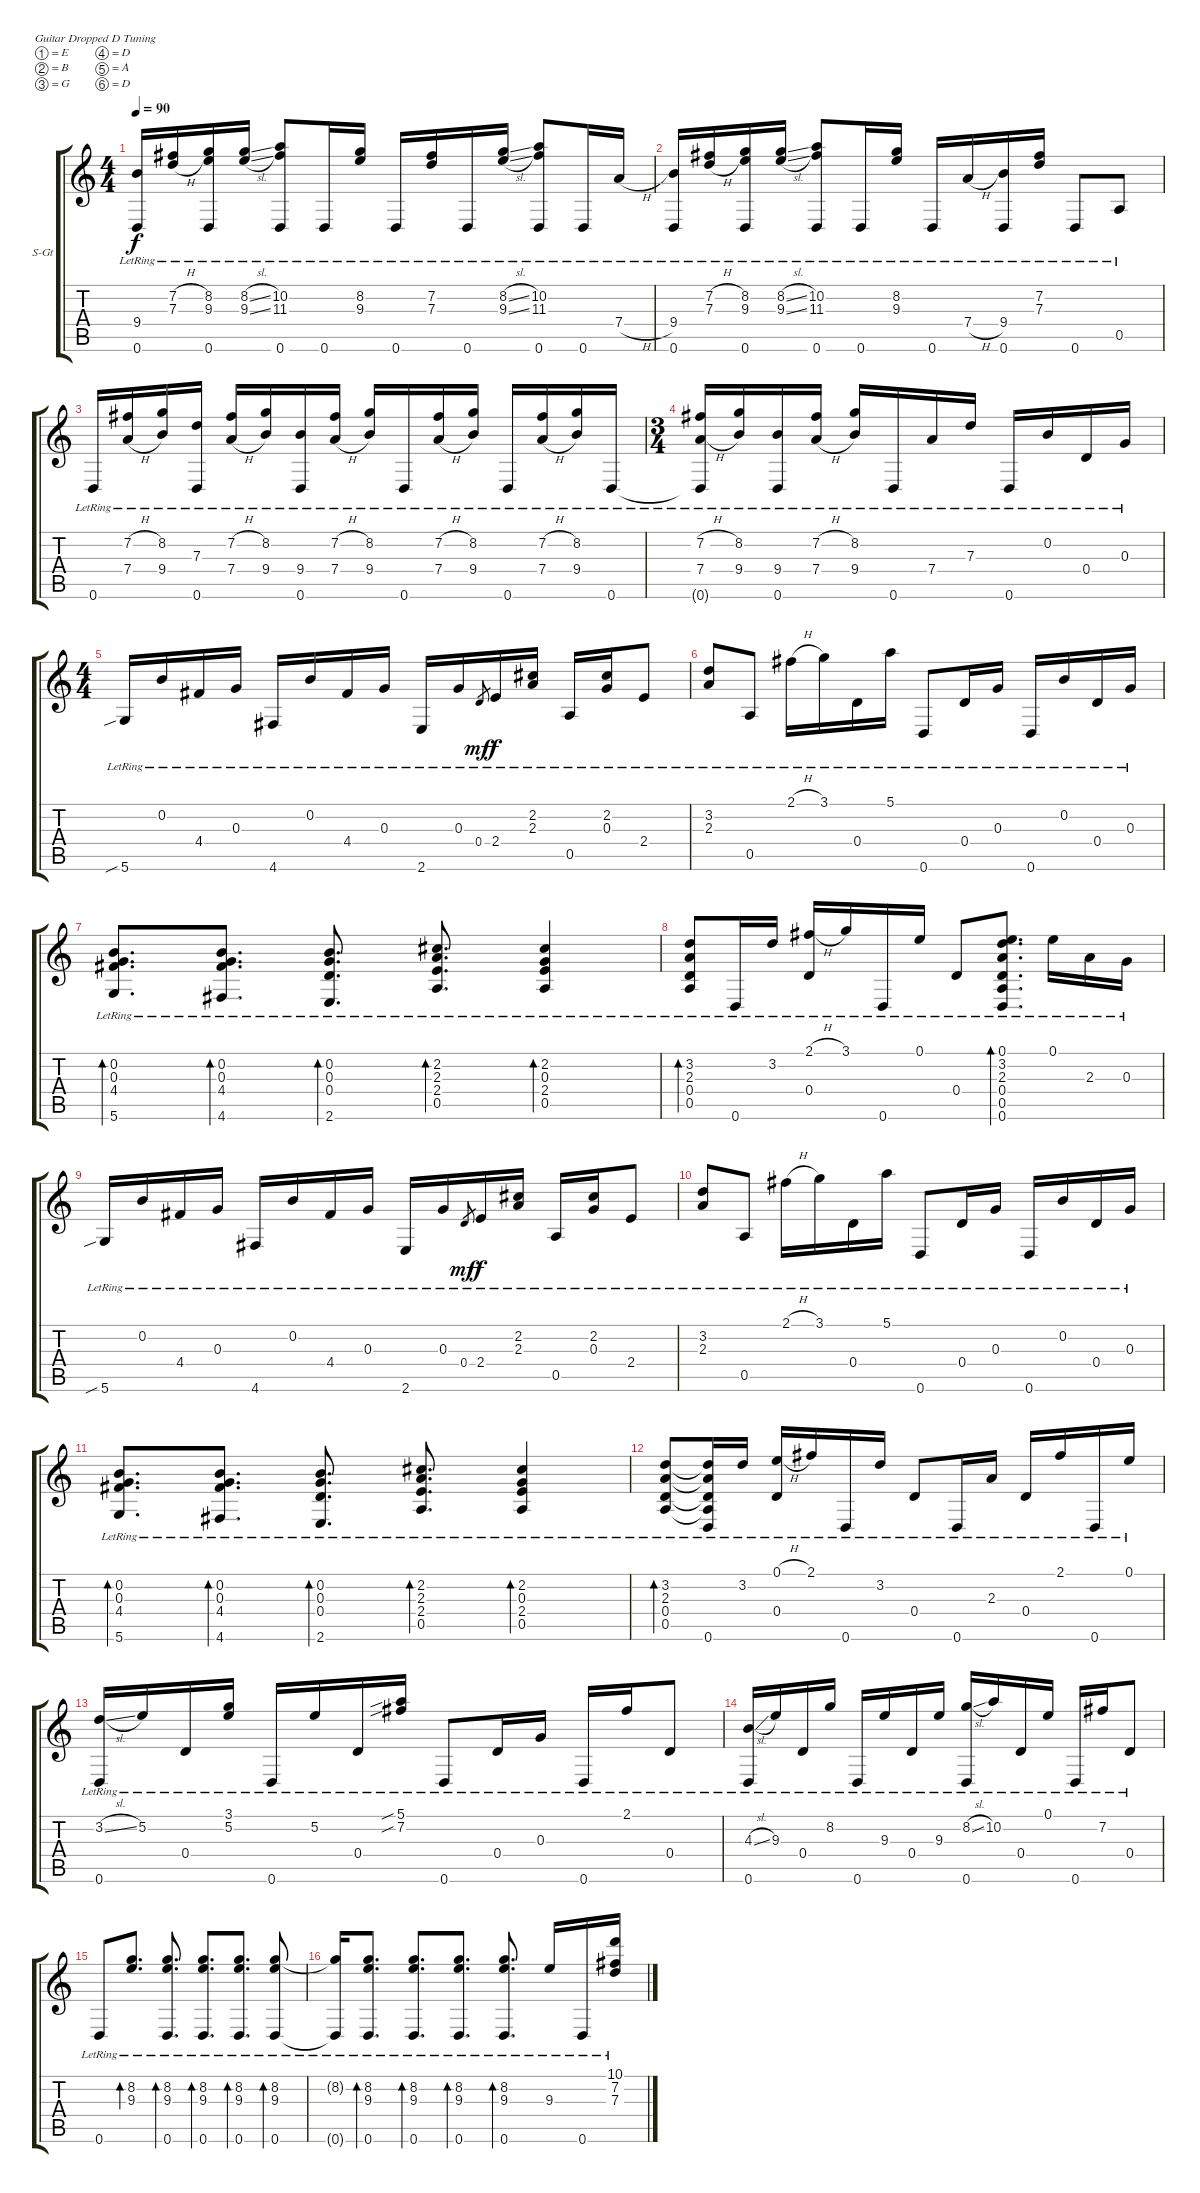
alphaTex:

\bracketExtendMode groupsimilarinstruments
\firstSystemTrackNameOrientation horizontal
\otherSystemsTrackNameOrientation horizontal
\track ("Track 1" "S-Gt") {instrument acousticguitarsteel}
\staff {score tabs}
\tuning (E4 B3 G3 D3 A2 D2)
\ts (4 4)
\tempo 90
\clef g2
\scale
0.506587
\ks c
(9.4{lr} 0.6{lr}).16{dy f} (7.2{h lr} 7.3{h lr}).16 (8.2{lr} 9.3{lr} 0.6{lr}).16 (8.2{sl lr} 9.3{sl lr}).16 (10.2{lr} 11.3{lr} 0.6{lr}).8 0.6{lr}.16 (8.2{lr} 9.3{lr}).16 0.6{lr}.16 (7.2{lr} 7.3{lr}).16 0.6{lr}.16 (8.2{sl lr} 9.3{sl lr}).16 (10.2{lr} 11.3{lr} 0.6{lr}).8 0.6{lr}.16 7.4{h lr}.16 |
\scale
0.493393 (9.4{lr} 0.6{lr}).16 (7.2{h lr} 7.3{h lr}).16 (8.2{lr} 9.3{lr} 0.6{lr}).16 (8.2{sl lr} 9.3{sl lr}).16 (10.2{lr} 11.3{lr} 0.6{lr}).8 0.6{lr}.16 (8.2{lr} 9.3{lr}).16 0.6{lr}.16 7.4{h lr}.16 (9.4{lr} 0.6{lr}).16 (7.2{lr} 7.3{lr}).16 0.6{lr}.8 0.5{lr}.8 |
\scale
0.508118 0.6{lr}.16 (7.2{h lr} 7.4{h lr}).16 (8.2{lr} 9.4{lr}).16 (7.3{lr} 0.6{lr}).16 (7.2{h lr} 7.4{h lr}).16 (8.2{lr} 9.4{lr}).16 (9.4{lr} 0.6{lr}).16 (7.2{h lr} 7.4{h lr}).16 (8.2{lr} 9.4{lr}).16 0.6{lr}.16 (7.2{h lr} 7.4{h lr}).16 (8.2{lr} 9.4{lr}).16 0.6{lr}.16 (7.2{h lr} 7.4{h lr}).16 (8.2{lr} 9.4{lr}).16 0.6{lr}.16 |
\ts (3 4)
\scale
0.491684 (7.2{h lr} 7.4{h lr} 0.6{lr t}).16 (8.2{lr} 9.4{lr}).16 (9.4{lr} 0.6{lr}).16 (7.2{h lr} 7.4{h lr}).16 (8.2{lr} 9.4{lr}).16 0.6{lr}.16 7.4{lr}.16 7.3{lr}.16 0.6{lr}.16 0.2{lr}.16 0.4{lr}.16 0.3{lr}.16 |
\ts (4 4)
\scale
0.501239 5.6{sib lr}.16 0.2{lr}.16 4.4{lr}.16 0.3{lr}.16 4.6{lr}.16 0.2{lr}.16 4.4{lr}.16 0.3{lr}.16 2.6{lr}.16 0.3{lr}.16 0.4{lr}.8{gr dy mf} 2.4{lr}.16{dy f} (2.2{lr} 2.3{lr}).16 0.5{lr}.16 (2.2{lr} 0.3{lr}).16 2.4{lr}.8 |
\scale
0.498353 (3.2{lr} 2.3{lr}).8 0.5{lr}.8 2.1{h lr}.16 3.1{lr}.16 0.4{lr}.16 5.1{lr}.16 0.6{lr}.8 0.4{lr}.16 0.3{lr}.16 0.6{lr}.16 0.2{lr}.16 0.4{lr}.16 0.3{lr}.16 |
\scale
0.481884 (0.2{lr} 0.3{lr} 4.4{lr} 5.6{lr}).8{d bd 60} (0.2{lr} 0.3{lr} 4.4{lr} 4.6{lr}).8{d bd 60} (0.2{lr} 0.3{lr} 0.4{lr} 2.6{lr}).8{d bd 60} (2.2{lr} 2.3{lr} 2.4{lr} 0.5{lr}).8{d bd 60} (2.2{lr} 0.3{lr} 2.4{lr} 0.5{lr}).4{bd 60} |
\scale
0.518263 (3.2{lr} 2.3{lr} 0.4{lr} 0.5{lr}).8{bd 60} 0.6{lr}.16 3.2{lr}.16 (2.1{h lr} 0.4{lr}).16 3.1{lr}.16 0.6{lr}.16 0.1{lr}.16 0.4{lr}.8 (0.1{lr} 3.2{lr} 2.3{lr} 0.4{lr} 0.5{lr} 0.6{lr}).8{d bd 60} 0.1{lr}.16 2.3{lr}.16 0.3{lr}.16 |
\scale
0.497211 5.6{sib lr}.16 0.2{lr}.16 4.4{lr}.16 0.3{lr}.16 4.6{lr}.16 0.2{lr}.16 4.4{lr}.16 0.3{lr}.16 2.6{lr}.16 0.3{lr}.16 0.4{lr}.8{gr dy mf} 2.4{lr}.16{dy f} (2.2{lr} 2.3{lr}).16 0.5{lr}.16 (2.2{lr} 0.3{lr}).16 2.4{lr}.8 |
\scale
0.502246 (3.2{lr} 2.3{lr}).8 0.5{lr}.8 2.1{h lr}.16 3.1{lr}.16 0.4{lr}.16 5.1{lr}.16 0.6{lr}.8 0.4{lr}.16 0.3{lr}.16 0.6{lr}.16 0.2{lr}.16 0.4{lr}.16 0.3{lr}.16 |
\scale
0.503575 (0.2{lr} 0.3{lr} 4.4{lr} 5.6{lr}).8{d bd 60} (0.2{lr} 0.3{lr} 4.4{lr} 4.6{lr}).8{d bd 60} (0.2{lr} 0.3{lr} 0.4{lr} 2.6{lr}).8{d bd 60} (2.2{lr} 2.3{lr} 2.4{lr} 0.5{lr}).8{d bd 60} (2.2{lr} 0.3{lr} 2.4{lr} 0.5{lr}).4{bd 60} |
\scale
0.496427 (3.2{lr} 2.3{lr} 0.4{lr} 0.5{lr}).8{bd 60} (3.2{lr t} 2.3{lr t} 0.4{lr t} 0.5{lr t} 0.6{lr}).16 3.2{lr}.16 (0.1{h lr} 0.4{lr}).16 2.1{lr}.16 0.6{lr}.16 3.2{lr}.16 0.4{lr}.8 0.6{lr}.16 2.3{lr}.16 0.4{lr}.16 2.1{lr}.16 0.6{lr}.16 0.1{lr}.16 |
\scale
0.489605 (3.2{sl lr} 0.6{lr}).16 5.2{lr}.16 0.4{lr}.16 (3.1{lr} 5.2{lr}).16 0.6{lr}.16 5.2{lr}.16 0.4{lr}.16 (5.1{sib lr} 7.2{sib lr}).16 0.6{lr}.8 0.4{lr}.16 0.3{lr}.16 0.6{lr}.16 2.1{lr}.16 0.4{lr}.8 |
\scale
0.510354 (4.3{sl lr} 0.6{lr}).16 9.3{lr}.16 0.4{lr}.16 8.2{lr}.16 0.6{lr}.16 9.3{lr}.16 0.4{lr}.16 9.3{lr}.16 (8.2{sl lr} 0.6{lr}).16 10.2{lr}.16 0.4{lr}.16 0.1{lr}.16 0.6{lr}.16 7.2{lr}.16 0.4{lr}.8 |
\scale
0.492503 0.6{lr}.8 (8.2{lr} 9.3{lr}).8{d bd 60} (8.2{lr} 9.3{lr} 0.6{lr}).8{d bd 60} (8.2{lr} 9.3{lr} 0.6{lr}).8{d bd 60} (8.2{lr} 9.3{lr} 0.6{lr}).8{d bd 60} (8.2{lr} 9.3{lr} 0.6{lr}).8{bd 60} |
\scale
0.507565 (8.2{lr t} 0.6{lr t}).16 (8.2{lr} 9.3{lr} 0.6{lr}).8{d bd 60} (8.2{lr} 9.3{lr} 0.6{lr}).8{d bd 60} (8.2{lr} 9.3{lr} 0.6{lr}).8{d bd 60} (8.2{lr} 9.3{lr} 0.6{lr}).8{d bd 60} 9.3{lr}.16 0.6{lr}.16 (10.1{lr} 7.2{lr} 7.3{lr}).16
